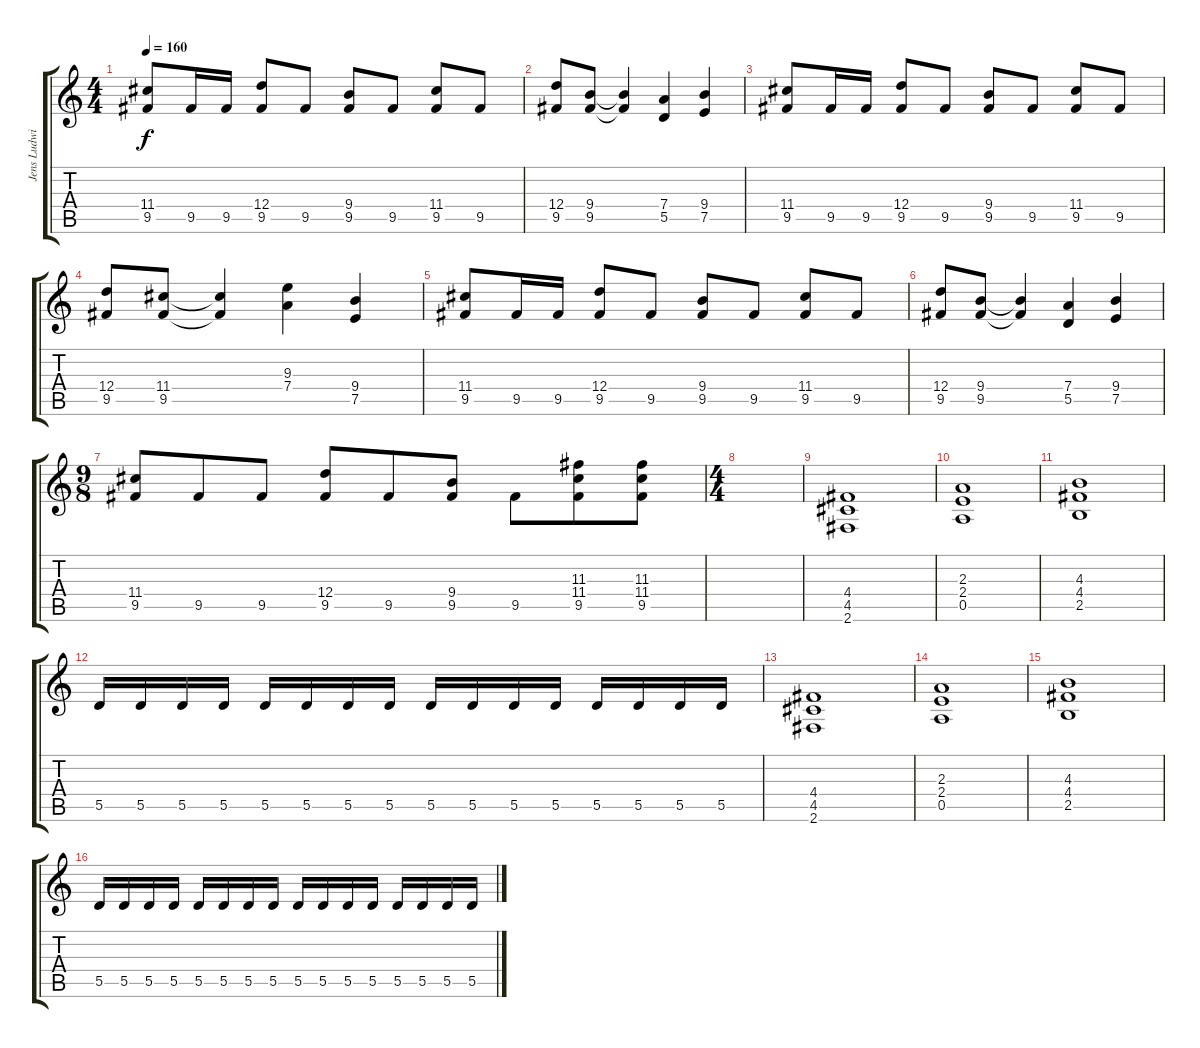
\track ("Jens Ludwig" "Jens Ludwi") {instrument distortionguitar}
\staff {score tabs}
\tuning (E4 B3 G3 D3 A2 E2) {hide}
\ts (4 4)
\tempo 160
\clef g2
\ks c
(11.4 9.5).8{dy f instrument distortionguitar} 9.5.16 9.5.16 (12.4 9.5).8 9.5.8 (9.4 9.5).8 9.5.8 (11.4 9.5).8 9.5.8 |
(12.4 9.5).8 (9.4 9.5).8 (9.4{t} 9.5{t}).4 (7.4 5.5).4 (9.4 7.5).4 |
(11.4 9.5).8 9.5.16 9.5.16 (12.4 9.5).8 9.5.8 (9.4 9.5).8 9.5.8 (11.4 9.5).8 9.5.8 |
(12.4 9.5).8 (11.4 9.5).8 (11.4{t} 9.5{t}).4 (9.3 7.4).4 (9.4 7.5).4 |
(11.4 9.5).8 9.5.16 9.5.16 (12.4 9.5).8 9.5.8 (9.4 9.5).8 9.5.8 (11.4 9.5).8 9.5.8 |
(12.4 9.5).8 (9.4 9.5).8 (9.4{t} 9.5{t}).4 (7.4 5.5).4 (9.4 7.5).4 |
\ts (9 8)
(11.4 9.5).8 9.5.8 9.5.8 (12.4 9.5).8 9.5.8 (9.4 9.5).8 9.5.8 (11.3 11.4 9.5).8 (11.3 11.4 9.5).8 |
\ts (4 4)
|
(4.4 4.5 2.6).1 |
(2.3 2.4 0.5).1 |
(4.3 4.4 2.5).1 |
5.5.16 5.5.16 5.5.16 5.5.16 5.5.16 5.5.16 5.5.16 5.5.16 5.5.16 5.5.16 5.5.16 5.5.16 5.5.16 5.5.16 5.5.16 5.5.16 |
(4.4 4.5 2.6).1 |
(2.3 2.4 0.5).1 |
(4.3 4.4 2.5).1 |
5.5.16 5.5.16 5.5.16 5.5.16 5.5.16 5.5.16 5.5.16 5.5.16 5.5.16 5.5.16 5.5.16 5.5.16 5.5.16 5.5.16 5.5.16 5.5.16
